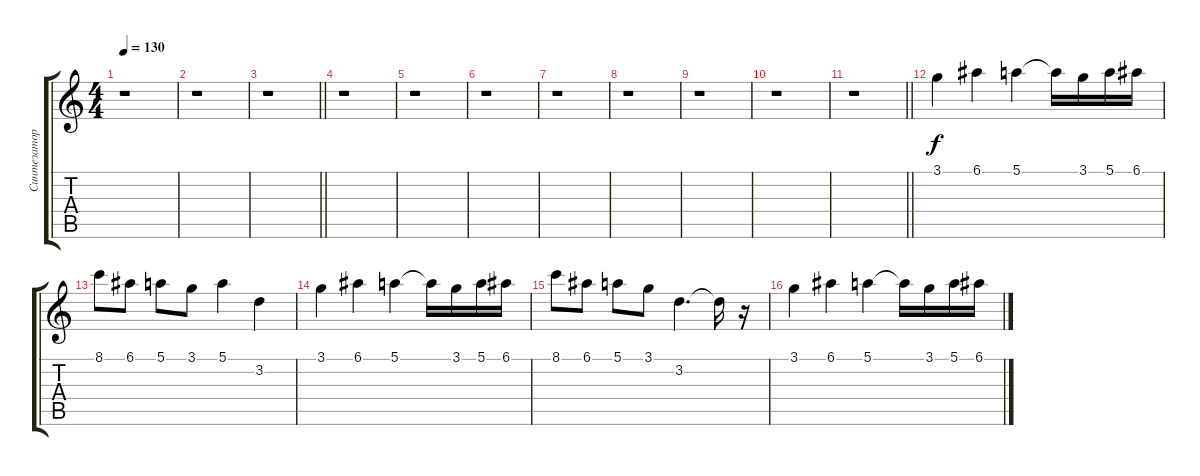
\track ("Синтезатор" "Синтезатор") {instrument contrabass}
\staff {score tabs}
\tuning (E4 B3 G3 D3 A2 E2) {hide}
\ts (4 4)
\tempo 130
\clef g2
\ks c
r.1{dy f} |
r.1 |
\barLineRight lightlight
r.1 |
r.1 |
r.1 |
r.1 |
r.1 |
r.1 |
r.1 |
r.1 |
\barLineRight lightlight
r.1 |
3.1.4 6.1.4 5.1.4 5.1{t}.16 3.1.16 5.1.16 6.1.16 |
8.1.8 6.1.8 5.1.8 3.1.8 5.1.4 3.2.4 |
3.1.4 6.1.4 5.1.4 5.1{t}.16 3.1.16 5.1.16 6.1.16 |
8.1.8 6.1.8 5.1.8 3.1.8 3.2.4{d} 3.2{t}.16 r.16 |
3.1.4 6.1.4 5.1.4 5.1{t}.16 3.1.16 5.1.16 6.1.16
